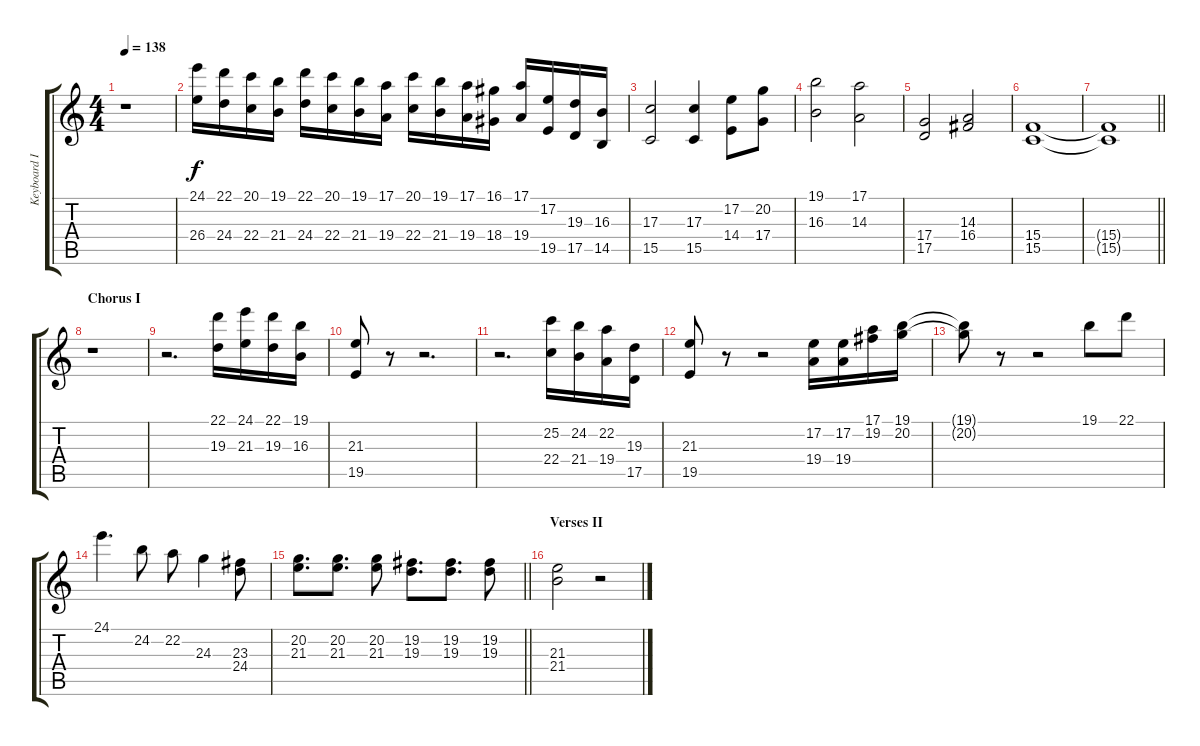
\track ("Keyboard II" "Keyboard I") {instrument synthstrings1}
\staff {score tabs}
\tuning (E4 B3 G3 D3 A2 E2) {hide}
\ts (4 4)
\tempo 138
\clef g2
\ks c
r.1{dy f} |
(24.1 26.4).16 (22.1 24.4).16 (20.1 22.4).16 (19.1 21.4).16 (22.1 24.4).16 (20.1 22.4).16 (19.1 21.4).16 (17.1 19.4).16 (20.1 22.4).16 (19.1 21.4).16 (17.1 19.4).16 (16.1 18.4).16 (17.1 19.4).16 (17.2 19.5).16 (19.3 17.5).16 (16.3 14.5).16 |
(17.3 15.5).2 (17.3 15.5).4 (17.2 14.4).8 (20.2 17.4).8 |
(19.1 16.3).2 (17.1 14.3).2 |
(17.4 17.5).2 (14.3 16.4).2 |
(15.4 15.5).1 |
\barLineRight lightlight
(15.4{t} 15.5{t}).1 |
\section ("" "Chorus I")
r.1 |
r.2{d} (22.1 19.3).16 (24.1 21.3).16 (22.1 19.3).16 (19.1 16.3).16 |
(21.3 19.5).8 r.8 r.2{d} |
r.2{d} (25.2 22.4).16 (24.2 21.4).16 (22.2 19.4).16 (19.3 17.5).16 |
(21.3 19.5).8 r.8 r.2 (17.2 19.4).16 (17.2 19.4).16 (17.1 19.2).16 (19.1 20.2).16 |
(19.1{t} 20.2{t}).8 r.8 r.2 19.1.8 22.1.8 |
24.1.4{d} 24.2.8 22.2.8 24.3.4 (23.3 24.4).8 |
\barLineRight lightlight
(20.2 21.3).8{d} (20.2 21.3).8{d} (20.2 21.3).8 (19.2 19.3).8{d} (19.2 19.3).8{d} (19.2 19.3).8 |
\section ("" "Verses II")
(21.3 21.4).2 r.2
